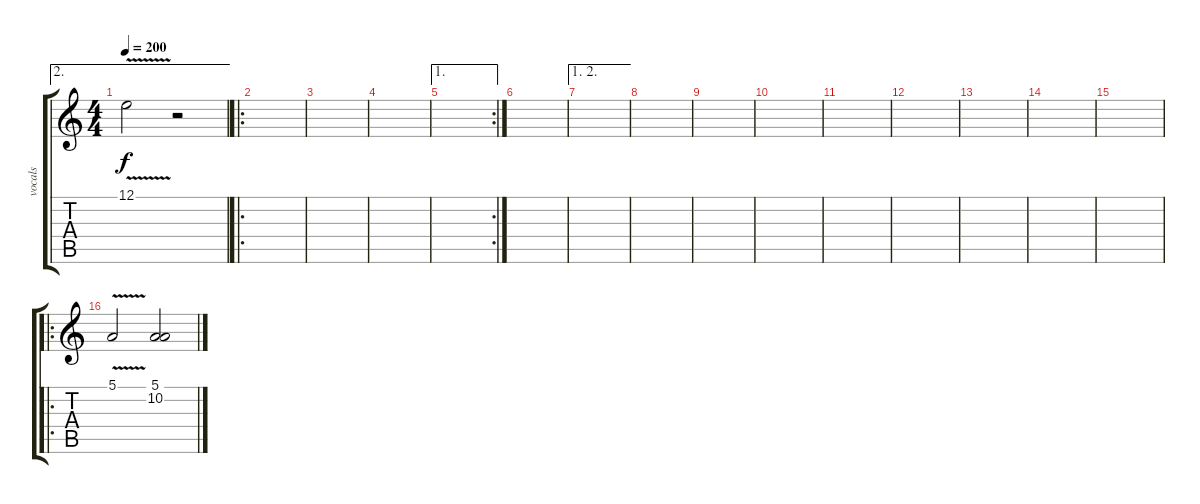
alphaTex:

\track ("vocals" "vocals") {instrument synthstrings1}
\staff {score tabs}
\tuning (E4 B3 G3 D3 A2 E2) {hide}
\ae 2
\ts (4 4)
\tempo 200
\clef g2
\ks c
12.1{v}.2{dy f} r.2 |
\ro
|
|
|
\ae 1
\rc 2
|
|
\ae (1 2)
|
|
|
|
|
|
|
|
|
\ro
5.1{v}.2 (5.1 10.2).2
